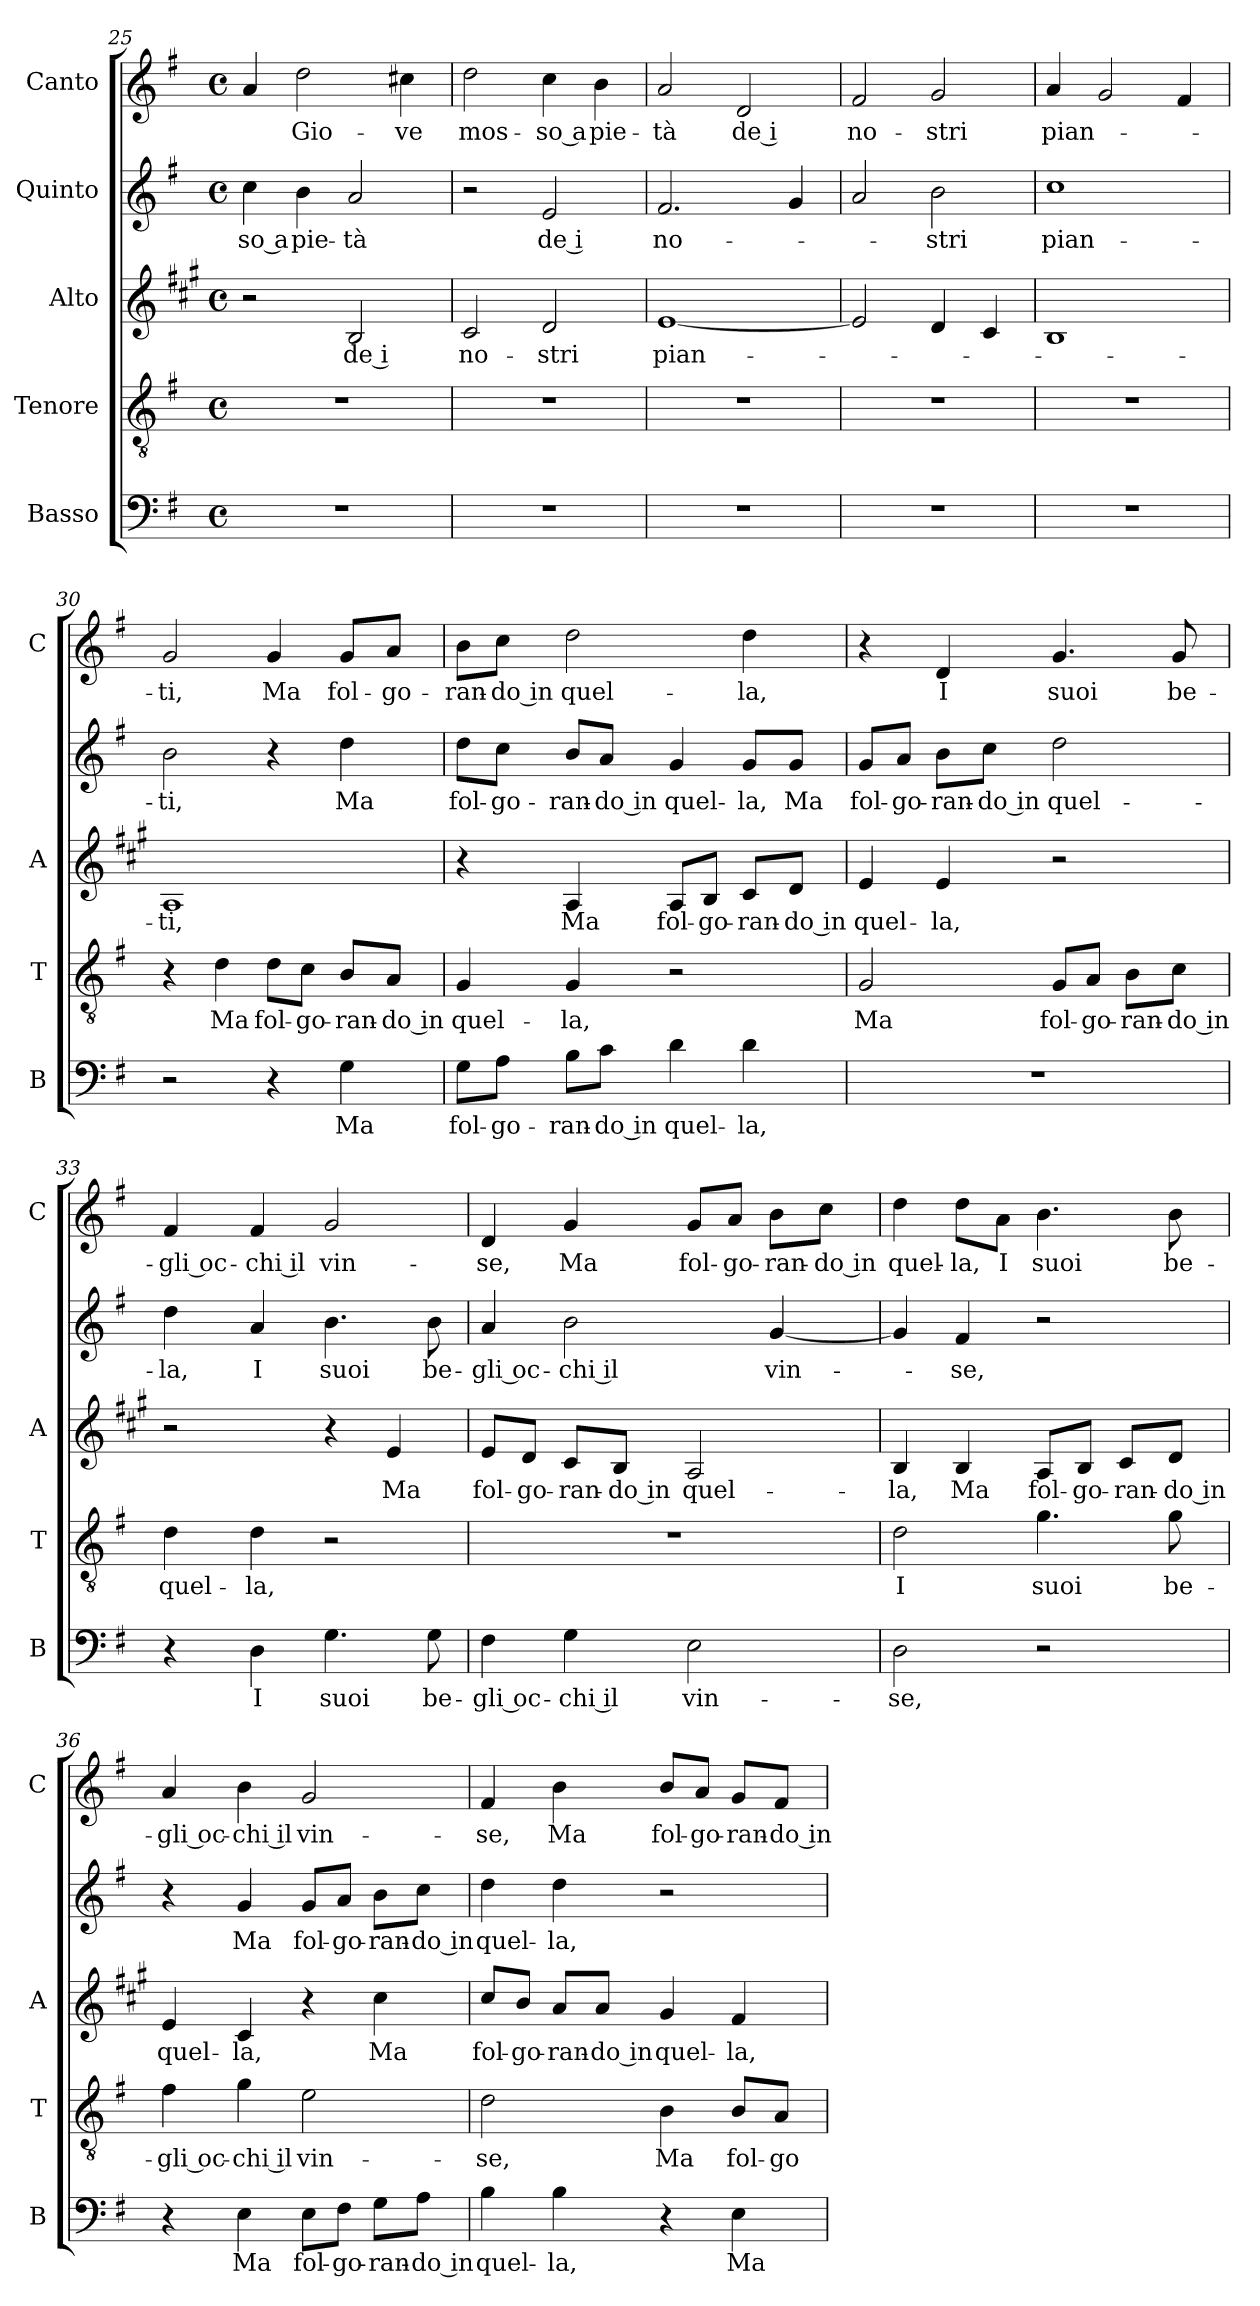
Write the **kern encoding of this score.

**kern	**text	**kern	**text	**kern	**text	**kern	**text	**kern	**text
*part5	*part5	*part4	*part4	*part3	*part3	*part2	*part2	*part1	*part1
*staff5	*staff5	*staff4	*staff4	*staff3	*staff3	*staff2	*staff2	*staff1	*staff1
*I"Basso	*	*I"Tenore	*	*I"Alto	*	*I"Quinto	*	*I"Canto	*
*I'B	*	*I'T	*	*I'A	*	*	*	*I'C	*
!!LO:LB:g=z
*clefF4	*	*clefGv2	*	*clefG2	*	*clefG2	*	*clefG2	*
*	*	*	*	*ITrd1c2	*	*	*	*	*
*k[f#]	*	*k[f#]	*	*k[f#]	*	*k[f#]	*	*k[f#]	*
*G:	*	*G:	*	*G:	*	*G:	*	*G:	*
*M4/4	*	*M4/4	*	*M4/4	*	*M4/4	*	*M4/4	*
*met(c)	*	*met(c)	*	*met(c)	*	*met(c)	*	*met(c)	*
=25	=25	=25	=25	=25	=25	=25	=25	=25	=25
!	!	!	!	!	!	!	!LO:LY:b	!	!
1r	.	1r	.	2r	.	4cc\	-so a	4a/	.
!	!	!	!	!	!	!	!LO:LY:b	!	!LO:LY:b
.	.	.	.	.	.	4b\	pie-	2dd\	Gio-
!	!	!	!	!	!LO:LY:b	!	!LO:LY:b	!	!
.	.	.	.	2A/	de i	2a/	-tà	.	.
!	!	!	!	!	!	!	!	!	!LO:LY:b
.	.	.	.	.	.	.	.	4cc#X\	-ve
=26	=26	=26	=26	=26	=26	=26	=26	=26	=26
!	!	!	!	!	!LO:LY:b	!	!	!	!LO:LY:b
1r	.	1r	.	2B/	no-	2r	.	2dd\	mos-
!	!	!	!	!	!LO:LY:b	!	!LO:LY:b	!	!LO:LY:b
.	.	.	.	2c/	-stri	2e/	de i	4cc\	-so a
!	!	!	!	!	!	!	!	!	!LO:LY:b
.	.	.	.	.	.	.	.	4b\	pie-
=27	=27	=27	=27	=27	=27	=27	=27	=27	=27
!	!	!	!	!	!LO:LY:b	!	!LO:LY:b	!	!LO:LY:b
1r	.	1r	.	[1d	pian-	2.f#/	no-	2a/	-tà
!	!	!	!	!	!	!	!	!	!LO:LY:b
.	.	.	.	.	.	.	.	2d/	de i
.	.	.	.	.	.	4g/	.	.	.
=28	=28	=28	=28	=28	=28	=28	=28	=28	=28
!	!	!	!	!	!	!	!	!	!LO:LY:b
1r	.	1r	.	2d/]	.	2a/	.	2f#/	no-
!	!	!	!	!	!	!	!LO:LY:b	!	!LO:LY:b
.	.	.	.	4c/	.	2b\	-stri	2g/	-stri
.	.	.	.	4B/	.	.	.	.	.
=29	=29	=29	=29	=29	=29	=29	=29	=29	=29
!	!	!	!	!	!	!	!LO:LY:b	!	!LO:LY:b
1r	.	1r	.	1A	.	1cc	pian-	4a/	pian-
.	.	.	.	.	.	.	.	2g/	.
.	.	.	.	.	.	.	.	4f#/	.
=30	=30	=30	=30	=30	=30	=30	=30	=30	=30
!	!	!	!	!	!LO:LY:b	!	!LO:LY:b	!	!LO:LY:b
2r	.	4r	.	1G	-ti,	2b\	-ti,	2g/	-ti,
!	!	!	!LO:LY:b	!	!	!	!	!	!
.	.	4d\	Ma	.	.	.	.	.	.
!	!	!	!LO:LY:b	!	!	!	!	!	!LO:LY:b
4r	.	8d\L	fol-	.	.	4r	.	4g/	Ma
!	!	!	!LO:LY:b	!	!	!	!	!	!
.	.	8c\J	-go-	.	.	.	.	.	.
!	!LO:LY:b	!	!LO:LY:b	!	!	!	!LO:LY:b	!	!LO:LY:b
4G\	Ma	8B/L	-ran-	.	.	4dd\	Ma	8g/L	fol-
!	!	!	!LO:LY:b	!	!	!	!	!	!LO:LY:b
.	.	8A/J	-do in	.	.	.	.	8a/J	-go-
!!LO:LB:g=z
=31	=31	=31	=31	=31	=31	=31	=31	=31	=31
!	!LO:LY:b	!	!LO:LY:b	!	!	!	!LO:LY:b	!	!LO:LY:b
8G\L	fol-	4G/	quel-	4r	.	8dd\L	fol-	8b\L	-ran-
!	!LO:LY:b	!	!	!	!	!	!LO:LY:b	!	!LO:LY:b
8A\J	-go-	.	.	.	.	8cc\J	-go-	8cc\J	-do in
!	!LO:LY:b	!	!LO:LY:b	!	!LO:LY:b	!	!LO:LY:b	!	!LO:LY:b
8B\L	-ran-	4G/	-la,	4G/	Ma	8b/L	-ran-	2dd\	quel-
!	!LO:LY:b	!	!	!	!	!	!LO:LY:b	!	!
8c\J	-do in	.	.	.	.	8a/J	-do in	.	.
!	!LO:LY:b	!	!	!	!LO:LY:b	!	!LO:LY:b	!	!
4d\	quel-	2r	.	8G/L	fol-	4g/	quel-	.	.
!	!	!	!	!	!LO:LY:b	!	!	!	!
.	.	.	.	8A/J	-go-	.	.	.	.
!	!LO:LY:b	!	!	!	!LO:LY:b	!	!LO:LY:b	!	!LO:LY:b
4d\	-la,	.	.	8B/L	-ran-	8g/L	-la,	4dd\	-la,
!	!	!	!	!	!LO:LY:b	!	!LO:LY:b	!	!
.	.	.	.	8c/J	-do in	8g/J	Ma	.	.
=32	=32	=32	=32	=32	=32	=32	=32	=32	=32
!	!	!	!LO:LY:b	!	!LO:LY:b	!	!LO:LY:b	!	!
1r	.	2G/	Ma	4d/	quel-	8g/L	fol-	4r	.
!	!	!	!	!	!	!	!LO:LY:b	!	!
.	.	.	.	.	.	8a/J	-go-	.	.
!	!	!	!	!	!LO:LY:b	!	!LO:LY:b	!	!LO:LY:b
.	.	.	.	4d/	-la,	8b\L	-ran-	4d/	I
!	!	!	!	!	!	!	!LO:LY:b	!	!
.	.	.	.	.	.	8cc\J	-do in	.	.
!	!	!	!LO:LY:b	!	!	!	!LO:LY:b	!	!LO:LY:b
.	.	8G/L	fol-	2r	.	2dd\	quel-	4.g/	suoi
!	!	!	!LO:LY:b	!	!	!	!	!	!
.	.	8A/J	-go-	.	.	.	.	.	.
!	!	!	!LO:LY:b	!	!	!	!	!	!
.	.	8B\L	-ran-	.	.	.	.	.	.
!	!	!	!LO:LY:b	!	!	!	!	!	!LO:LY:b
.	.	8c\J	-do in	.	.	.	.	8g/	be-
=33	=33	=33	=33	=33	=33	=33	=33	=33	=33
!	!	!	!LO:LY:b	!	!	!	!LO:LY:b	!	!LO:LY:b
4r	.	4d\	quel-	2r	.	4dd\	-la,	4f#/	-gli oc-
!	!LO:LY:b	!	!LO:LY:b	!	!	!	!LO:LY:b	!	!LO:LY:b
4D\	I	4d\	-la,	.	.	4a/	I	4f#/	-chi il
!	!LO:LY:b	!	!	!	!	!	!LO:LY:b	!	!LO:LY:b
4.G\	suoi	2r	.	4r	.	4.b\	suoi	2g/	vin-
!	!	!	!	!	!LO:LY:b	!	!	!	!
.	.	.	.	4d/	Ma	.	.	.	.
!	!LO:LY:b	!	!	!	!	!	!LO:LY:b	!	!
8G\	be-	.	.	.	.	8b\	be-	.	.
=34	=34	=34	=34	=34	=34	=34	=34	=34	=34
!	!LO:LY:b	!	!	!	!LO:LY:b	!	!LO:LY:b	!	!LO:LY:b
4F#\	-gli oc-	1r	.	8d/L	fol-	4a/	-gli oc-	4d/	-se,
!	!	!	!	!	!LO:LY:b	!	!	!	!
.	.	.	.	8c/J	-go-	.	.	.	.
!	!LO:LY:b	!	!	!	!LO:LY:b	!	!LO:LY:b	!	!LO:LY:b
4G\	-chi il	.	.	8B/L	-ran-	2b\	-chi il	4g/	Ma
!	!	!	!	!	!LO:LY:b	!	!	!	!
.	.	.	.	8A/J	-do in	.	.	.	.
!	!LO:LY:b	!	!	!	!LO:LY:b	!	!	!	!LO:LY:b
2E\	vin-	.	.	2G/	quel-	.	.	8g/L	fol-
!	!	!	!	!	!	!	!	!	!LO:LY:b
.	.	.	.	.	.	.	.	8a/J	-go-
!	!	!	!	!	!	!	!LO:LY:b	!	!LO:LY:b
.	.	.	.	.	.	[4g/	vin-	8b\L	-ran-
!	!	!	!	!	!	!	!	!	!LO:LY:b
.	.	.	.	.	.	.	.	8cc\J	-do in
!!LO:PB:g=z
=35	=35	=35	=35	=35	=35	=35	=35	=35	=35
!	!LO:LY:b	!	!LO:LY:b	!	!LO:LY:b	!	!	!	!LO:LY:b
2D\	-se,	2d\	I	4A/	-la,	4g/]	.	4dd\	quel-
!	!	!	!	!	!LO:LY:b	!	!LO:LY:b	!	!LO:LY:b
.	.	.	.	4A/	Ma	4f#/	-se,	8dd\L	-la,
!	!	!	!	!	!	!	!	!	!LO:LY:b
.	.	.	.	.	.	.	.	8a\J	I
!	!	!	!LO:LY:b	!	!LO:LY:b	!	!	!	!LO:LY:b
2r	.	4.g\	suoi	8G/L	fol-	2r	.	4.b\	suoi
!	!	!	!	!	!LO:LY:b	!	!	!	!
.	.	.	.	8A/J	-go-	.	.	.	.
!	!	!	!	!	!LO:LY:b	!	!	!	!
.	.	.	.	8B/L	-ran-	.	.	.	.
!	!	!	!LO:LY:b	!	!LO:LY:b	!	!	!	!LO:LY:b
.	.	8g\	be-	8c/J	-do in	.	.	8b\	be-
=36	=36	=36	=36	=36	=36	=36	=36	=36	=36
!	!	!	!LO:LY:b	!	!LO:LY:b	!	!	!	!LO:LY:b
4r	.	4f#\	-gli oc-	4d/	quel-	4r	.	4a/	-gli oc-
!	!LO:LY:b	!	!LO:LY:b	!	!LO:LY:b	!	!LO:LY:b	!	!LO:LY:b
4E\	Ma	4g\	-chi il	4B/	-la,	4g/	Ma	4b\	-chi il
!	!LO:LY:b	!	!LO:LY:b	!	!	!	!LO:LY:b	!	!LO:LY:b
8E\L	fol-	2e\	vin-	4r	.	8g/L	fol-	2g/	vin-
!	!LO:LY:b	!	!	!	!	!	!LO:LY:b	!	!
8F#\J	-go-	.	.	.	.	8a/J	-go-	.	.
!	!LO:LY:b	!	!	!	!LO:LY:b	!	!LO:LY:b	!	!
8G\L	-ran-	.	.	4b\	Ma	8b\L	-ran-	.	.
!	!LO:LY:b	!	!	!	!	!	!LO:LY:b	!	!
8A\J	-do in	.	.	.	.	8cc\J	-do in	.	.
=37	=37	=37	=37	=37	=37	=37	=37	=37	=37
!	!LO:LY:b	!	!LO:LY:b	!	!LO:LY:b	!	!LO:LY:b	!	!LO:LY:b
4B\	quel-	2d\	-se,	8b/L	fol-	4dd\	quel-	4f#/	-se,
!	!	!	!	!	!LO:LY:b	!	!	!	!
.	.	.	.	8a/J	-go-	.	.	.	.
!	!LO:LY:b	!	!	!	!LO:LY:b	!	!LO:LY:b	!	!LO:LY:b
4B\	-la,	.	.	8g/L	-ran-	4dd\	-la,	4b\	Ma
!	!	!	!	!	!LO:LY:b	!	!	!	!
.	.	.	.	8g/J	-do in	.	.	.	.
!	!	!	!LO:LY:b	!	!LO:LY:b	!	!	!	!LO:LY:b
4r	.	4B\	Ma	4f#/	quel-	2r	.	8b/L	fol-
!	!	!	!	!	!	!	!	!	!LO:LY:b
.	.	.	.	.	.	.	.	8a/J	-go-
!	!LO:LY:b	!	!LO:LY:b	!	!LO:LY:b	!	!	!	!LO:LY:b
4E\	Ma	8B/L	fol-	4e/	-la,	.	.	8g/L	-ran-
!	!	!	!LO:LY:b	!	!	!	!	!	!LO:LY:b
.	.	8A/J	-go-	.	.	.	.	8f#/J	-do in
=	=	=	=	=	=	=	=	=	=
*-	*-	*-	*-	*-	*-	*-	*-	*-	*-
